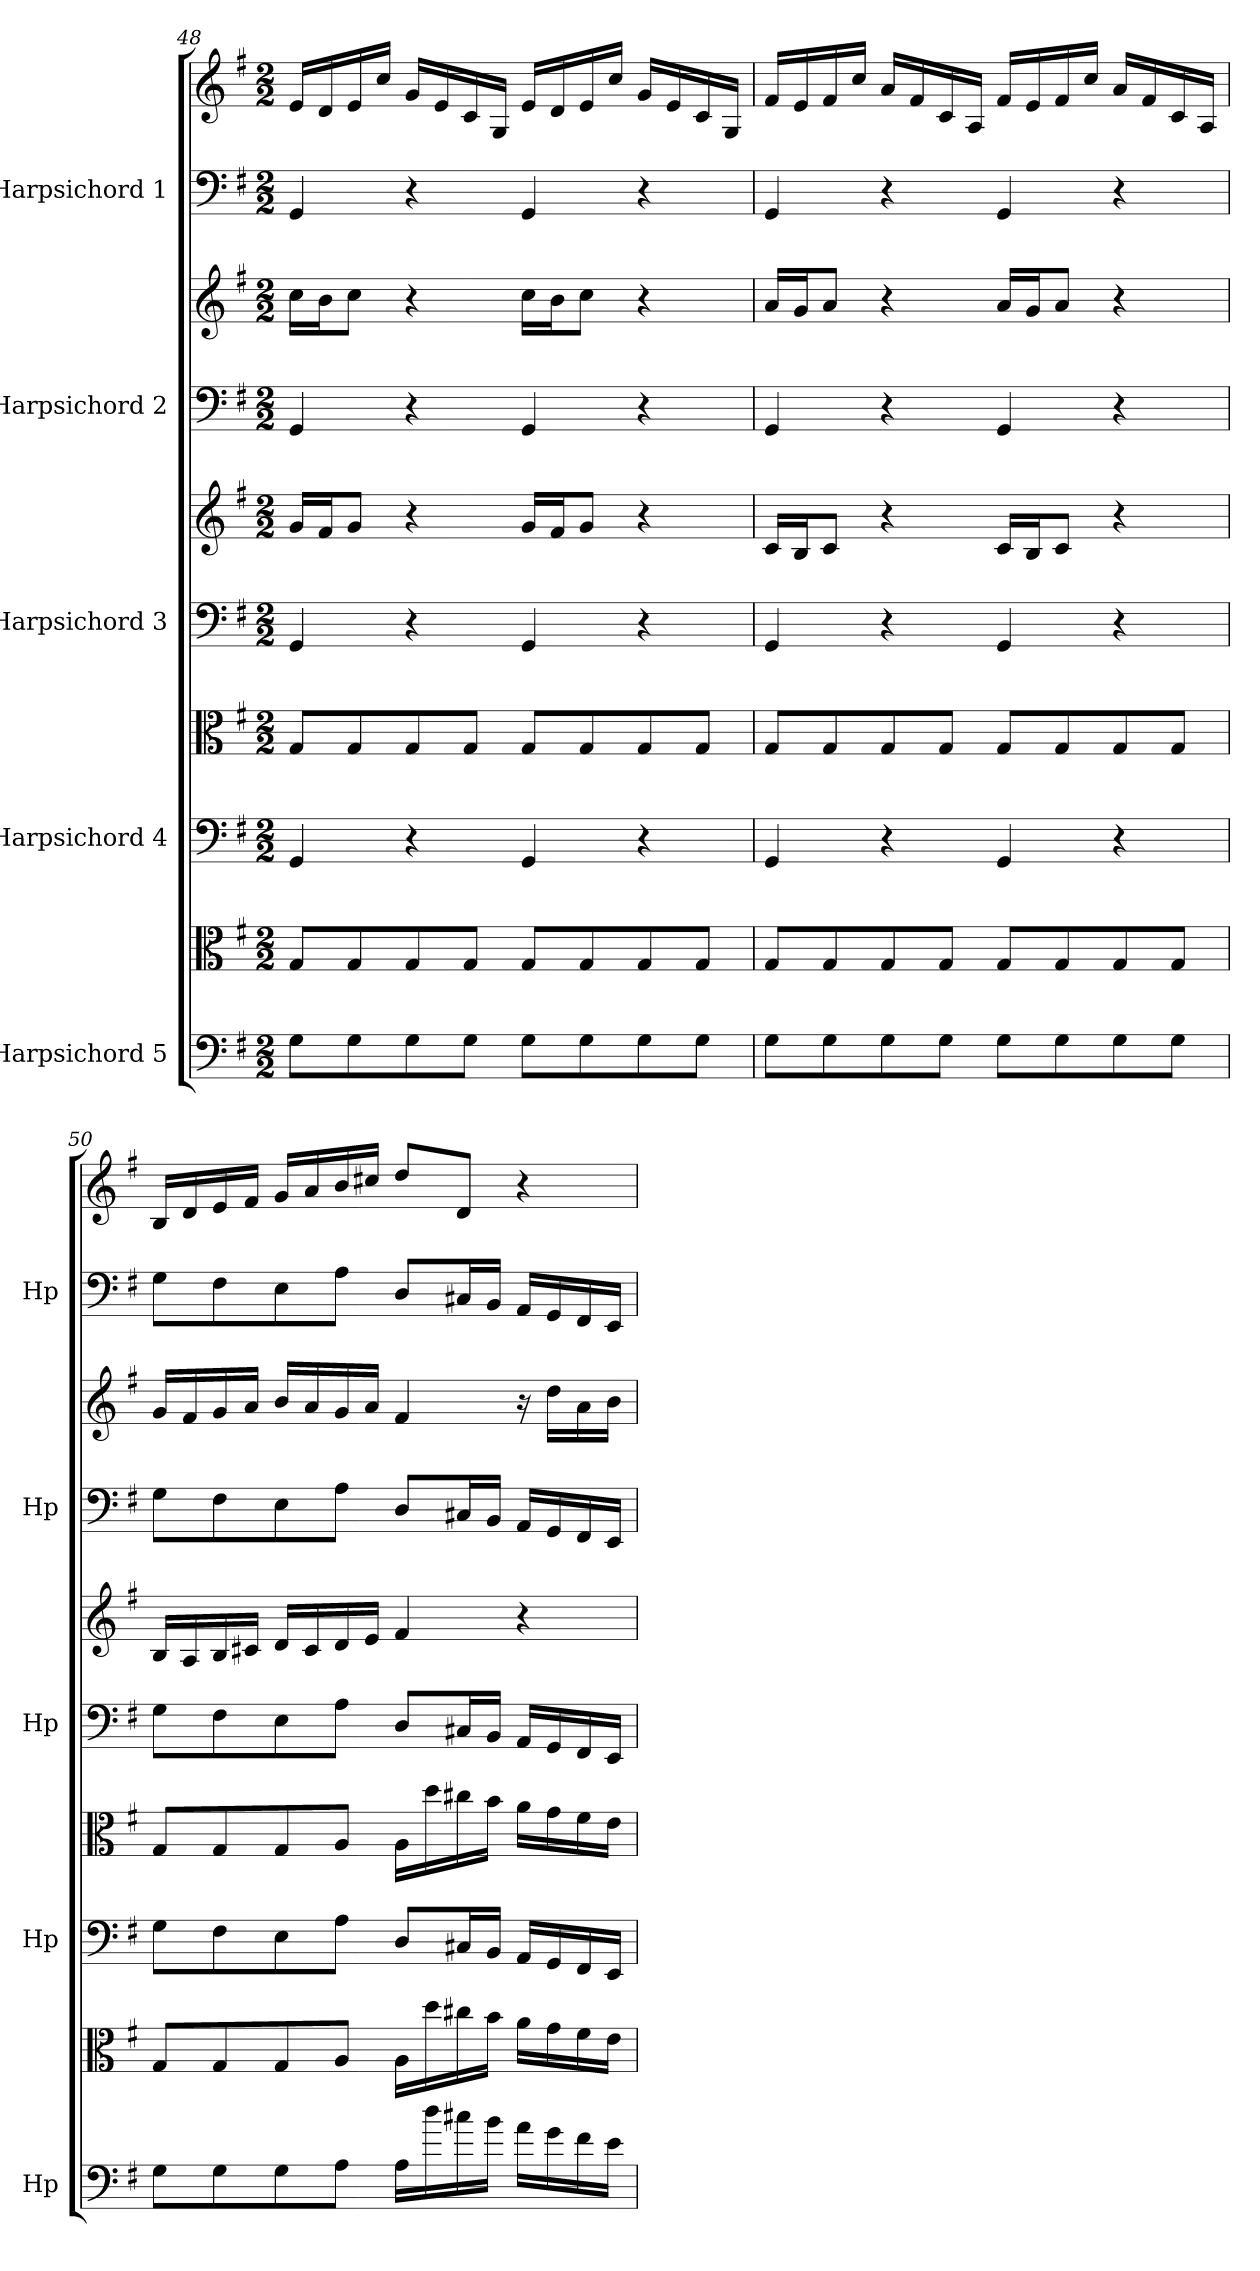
**kern	**kern	**kern	**kern	**kern	**kern	**kern	**kern	**kern	**kern
*part5	*part5	*part4	*part4	*part3	*part3	*part2	*part2	*part1	*part1
*staff10	*staff9	*staff8	*staff7	*staff6	*staff5	*staff4	*staff3	*staff2	*staff1
*I"Harpsichord 5	*	*I"Harpsichord 4	*	*I"Harpsichord 3	*	*I"Harpsichord 2	*	*I"Harpsichord 1	*
*I'Hp	*	*I'Hp	*	*I'Hp	*	*I'Hp	*	*I'Hp	*
*clefF4	*clefC3	*clefF4	*clefC3	*clefF4	*clefG2	*clefF4	*clefG2	*clefF4	*clefG2
*k[f#]	*k[f#]	*k[f#]	*k[f#]	*k[f#]	*k[f#]	*k[f#]	*k[f#]	*k[f#]	*k[f#]
*M2/2	*M2/2	*M2/2	*M2/2	*M2/2	*M2/2	*M2/2	*M2/2	*M2/2	*M2/2
=48	=48	=48	=48	=48	=48	=48	=48	=48	=48
8G\L	8G/L	4GG/	8G/L	4GG/	16g/LL	4GG/	16cc\LL	4GG/	16e/LL
.	.	.	.	.	16f#/J	.	16b\J	.	16d/
8G\	8G/	.	8G/	.	8g/J	.	8cc\J	.	16e/
.	.	.	.	.	.	.	.	.	16cc/JJ
8G\	8G/	4r	8G/	4r	4r	4r	4r	4r	16g/LL
.	.	.	.	.	.	.	.	.	16e/
8G\J	8G/J	.	8G/J	.	.	.	.	.	16c/
.	.	.	.	.	.	.	.	.	16G/JJ
8G\L	8G/L	4GG/	8G/L	4GG/	16g/LL	4GG/	16cc\LL	4GG/	16e/LL
.	.	.	.	.	16f#/J	.	16b\J	.	16d/
8G\	8G/	.	8G/	.	8g/J	.	8cc\J	.	16e/
.	.	.	.	.	.	.	.	.	16cc/JJ
8G\	8G/	4r	8G/	4r	4r	4r	4r	4r	16g/LL
.	.	.	.	.	.	.	.	.	16e/
8G\J	8G/J	.	8G/J	.	.	.	.	.	16c/
.	.	.	.	.	.	.	.	.	16G/JJ
!!LO:PB:g=z
=49	=49	=49	=49	=49	=49	=49	=49	=49	=49
8G\L	8G/L	4GG/	8G/L	4GG/	16c/LL	4GG/	16a/LL	4GG/	16f#/LL
.	.	.	.	.	16B/J	.	16g/J	.	16e/
8G\	8G/	.	8G/	.	8c/J	.	8a/J	.	16f#/
.	.	.	.	.	.	.	.	.	16cc/JJ
8G\	8G/	4r	8G/	4r	4r	4r	4r	4r	16a/LL
.	.	.	.	.	.	.	.	.	16f#/
8G\J	8G/J	.	8G/J	.	.	.	.	.	16c/
.	.	.	.	.	.	.	.	.	16A/JJ
8G\L	8G/L	4GG/	8G/L	4GG/	16c/LL	4GG/	16a/LL	4GG/	16f#/LL
.	.	.	.	.	16B/J	.	16g/J	.	16e/
8G\	8G/	.	8G/	.	8c/J	.	8a/J	.	16f#/
.	.	.	.	.	.	.	.	.	16cc/JJ
8G\	8G/	4r	8G/	4r	4r	4r	4r	4r	16a/LL
.	.	.	.	.	.	.	.	.	16f#/
8G\J	8G/J	.	8G/J	.	.	.	.	.	16c/
.	.	.	.	.	.	.	.	.	16A/JJ
=50	=50	=50	=50	=50	=50	=50	=50	=50	=50
8G\L	8G/L	8G\L	8G/L	8G\L	16B/LL	8G\L	16g/LL	8G\L	16B/LL
.	.	.	.	.	16A/	.	16f#/	.	16d/
8G\	8G/	8F#\	8G/	8F#\	16B/	8F#\	16g/	8F#\	16e/
.	.	.	.	.	16c#X/JJ	.	16a/JJ	.	16f#/JJ
8G\	8G/	8E\	8G/	8E\	16d/LL	8E\	16b/LL	8E\	16g/LL
.	.	.	.	.	16c#/	.	16a/	.	16a/
8A\J	8A/J	8A\J	8A/J	8A\J	16d/	8A\J	16g/	8A\J	16b/
.	.	.	.	.	16e/JJ	.	16a/JJ	.	16cc#X/JJ
16A\LL	16A\LL	8D/L	16A\LL	8D/L	4f#/	8D/L	4f#/	8D/L	8dd/L
16dd\	16dd\	.	16dd\	.	.	.	.	.	.
16cc#X\	16cc#X\	16C#X/L	16cc#X\	16C#X/L	.	16C#X/L	.	16C#X/L	8d/J
16b\JJ	16b\JJ	16BB/JJ	16b\JJ	16BB/JJ	.	16BB/JJ	.	16BB/JJ	.
16a\LL	16a\LL	16AA/LL	16a\LL	16AA/LL	4r	16AA/LL	16r	16AA/LL	4r
16g\	16g\	16GG/	16g\	16GG/	.	16GG/	16dd\LL	16GG/	.
16f#\	16f#\	16FF#/	16f#\	16FF#/	.	16FF#/	16a\	16FF#/	.
16e\JJ	16e\JJ	16EE/JJ	16e\JJ	16EE/JJ	.	16EE/JJ	16b\JJ	16EE/JJ	.
=	=	=	=	=	=	=	=	=	=
*-	*-	*-	*-	*-	*-	*-	*-	*-	*-
